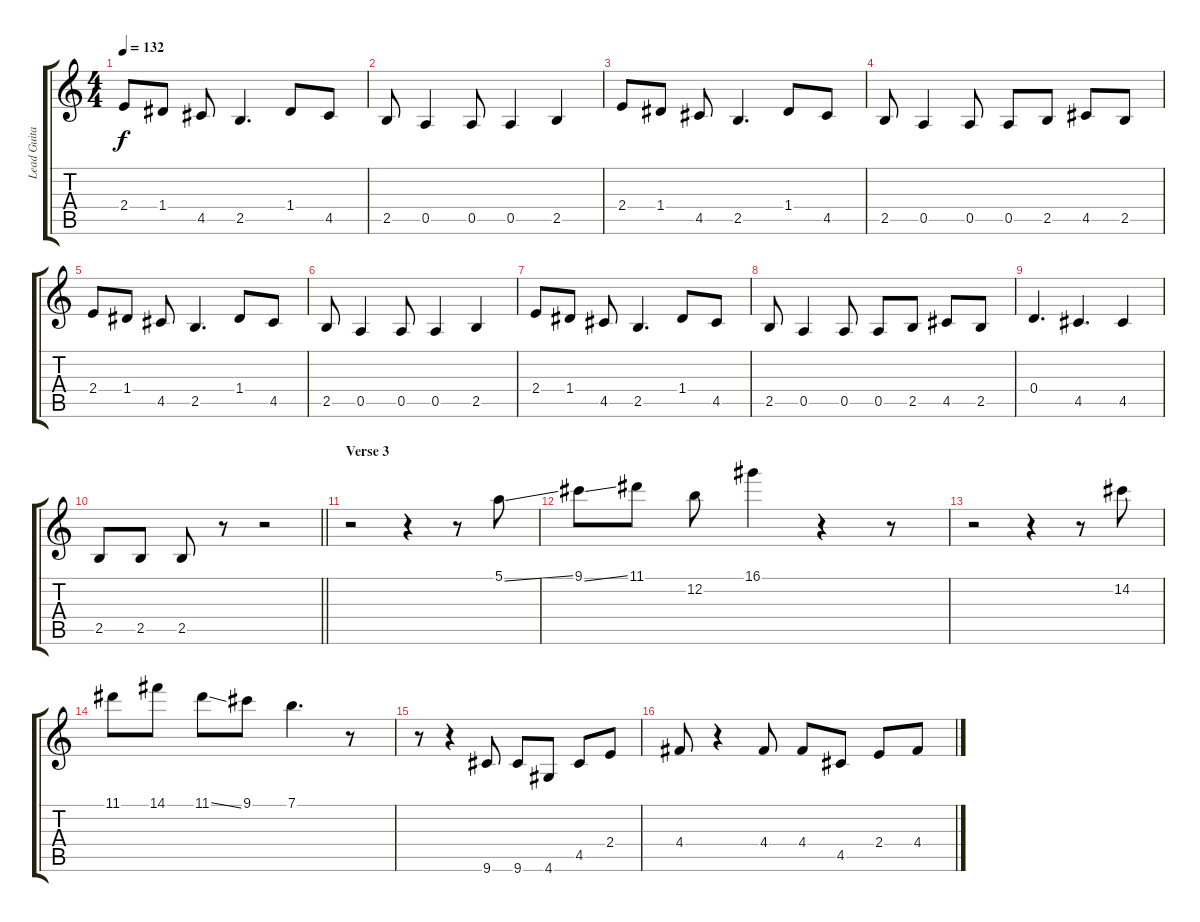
\track ("Lead Guitar" "Lead Guita") {instrument overdrivenguitar}
\staff {score tabs}
\tuning (E4 B3 G3 D3 A2 E2) {hide}
\ts (4 4)
\tempo 132
\clef g2
\ks c
2.4.8{dy f} 1.4.8 4.5.8 2.5.4{d} 1.4.8 4.5.8 |
2.5.8 0.5.4 0.5.8 0.5.4 2.5.4 |
2.4.8 1.4.8 4.5.8 2.5.4{d} 1.4.8 4.5.8 |
2.5.8 0.5.4 0.5.8 0.5.8 2.5.8 4.5.8 2.5.8 |
2.4.8 1.4.8 4.5.8 2.5.4{d} 1.4.8 4.5.8 |
2.5.8 0.5.4 0.5.8 0.5.4 2.5.4 |
2.4.8 1.4.8 4.5.8 2.5.4{d} 1.4.8 4.5.8 |
2.5.8 0.5.4 0.5.8 0.5.8 2.5.8 4.5.8 2.5.8 |
0.4.4{d} 4.5.4{d} 4.5.4 |
\barLineRight lightlight
2.5.8 2.5.8 2.5.8 r.8 r.2 |
\section ("" "Verse 3")
r.2 r.4 r.8 5.1{ss}.8 |
9.1{ss}.8 11.1.8 12.2.8 16.1.4 r.4 r.8 |
r.2 r.4 r.8 14.2.8 |
11.1.8 14.1.8 11.1{ss}.8 9.1.8 7.1.4{d} r.8 |
r.8 r.4 9.6.8 9.6.8 4.6.8 4.5.8 2.4.8 |
4.4.8 r.4 4.4.8 4.4.8 4.5.8 2.4.8 4.4.8
